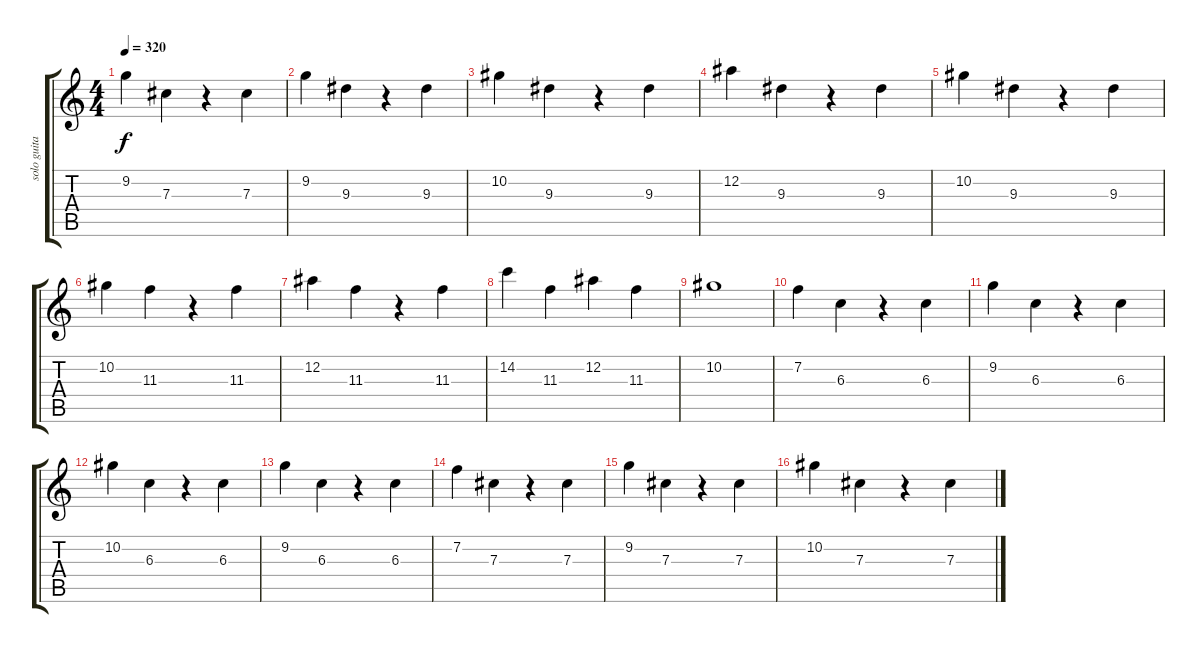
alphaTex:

\track ("solo guitar" "solo guita") {instrument distortionguitar}
\staff {score tabs}
\tuning (Eb4 Bb3 Gb3 Db3 Ab2 Eb2) {hide}
\ts (4 4)
\tempo 320
\clef g2
\ks c
9.2.4{dy f} 7.3.4 r.4 7.3.4 |
9.2.4 9.3.4 r.4 9.3.4 |
10.2.4 9.3.4 r.4 9.3.4 |
12.2.4 9.3.4 r.4 9.3.4 |
10.2.4 9.3.4 r.4 9.3.4 |
10.2.4 11.3.4 r.4 11.3.4 |
12.2.4 11.3.4 r.4 11.3.4 |
14.2.4 11.3.4 12.2.4 11.3.4 |
10.2.1 |
7.2.4 6.3.4 r.4 6.3.4 |
9.2.4 6.3.4 r.4 6.3.4 |
10.2.4 6.3.4 r.4 6.3.4 |
9.2.4 6.3.4 r.4 6.3.4 |
7.2.4 7.3.4 r.4 7.3.4 |
9.2.4 7.3.4 r.4 7.3.4 |
10.2.4 7.3.4 r.4 7.3.4
